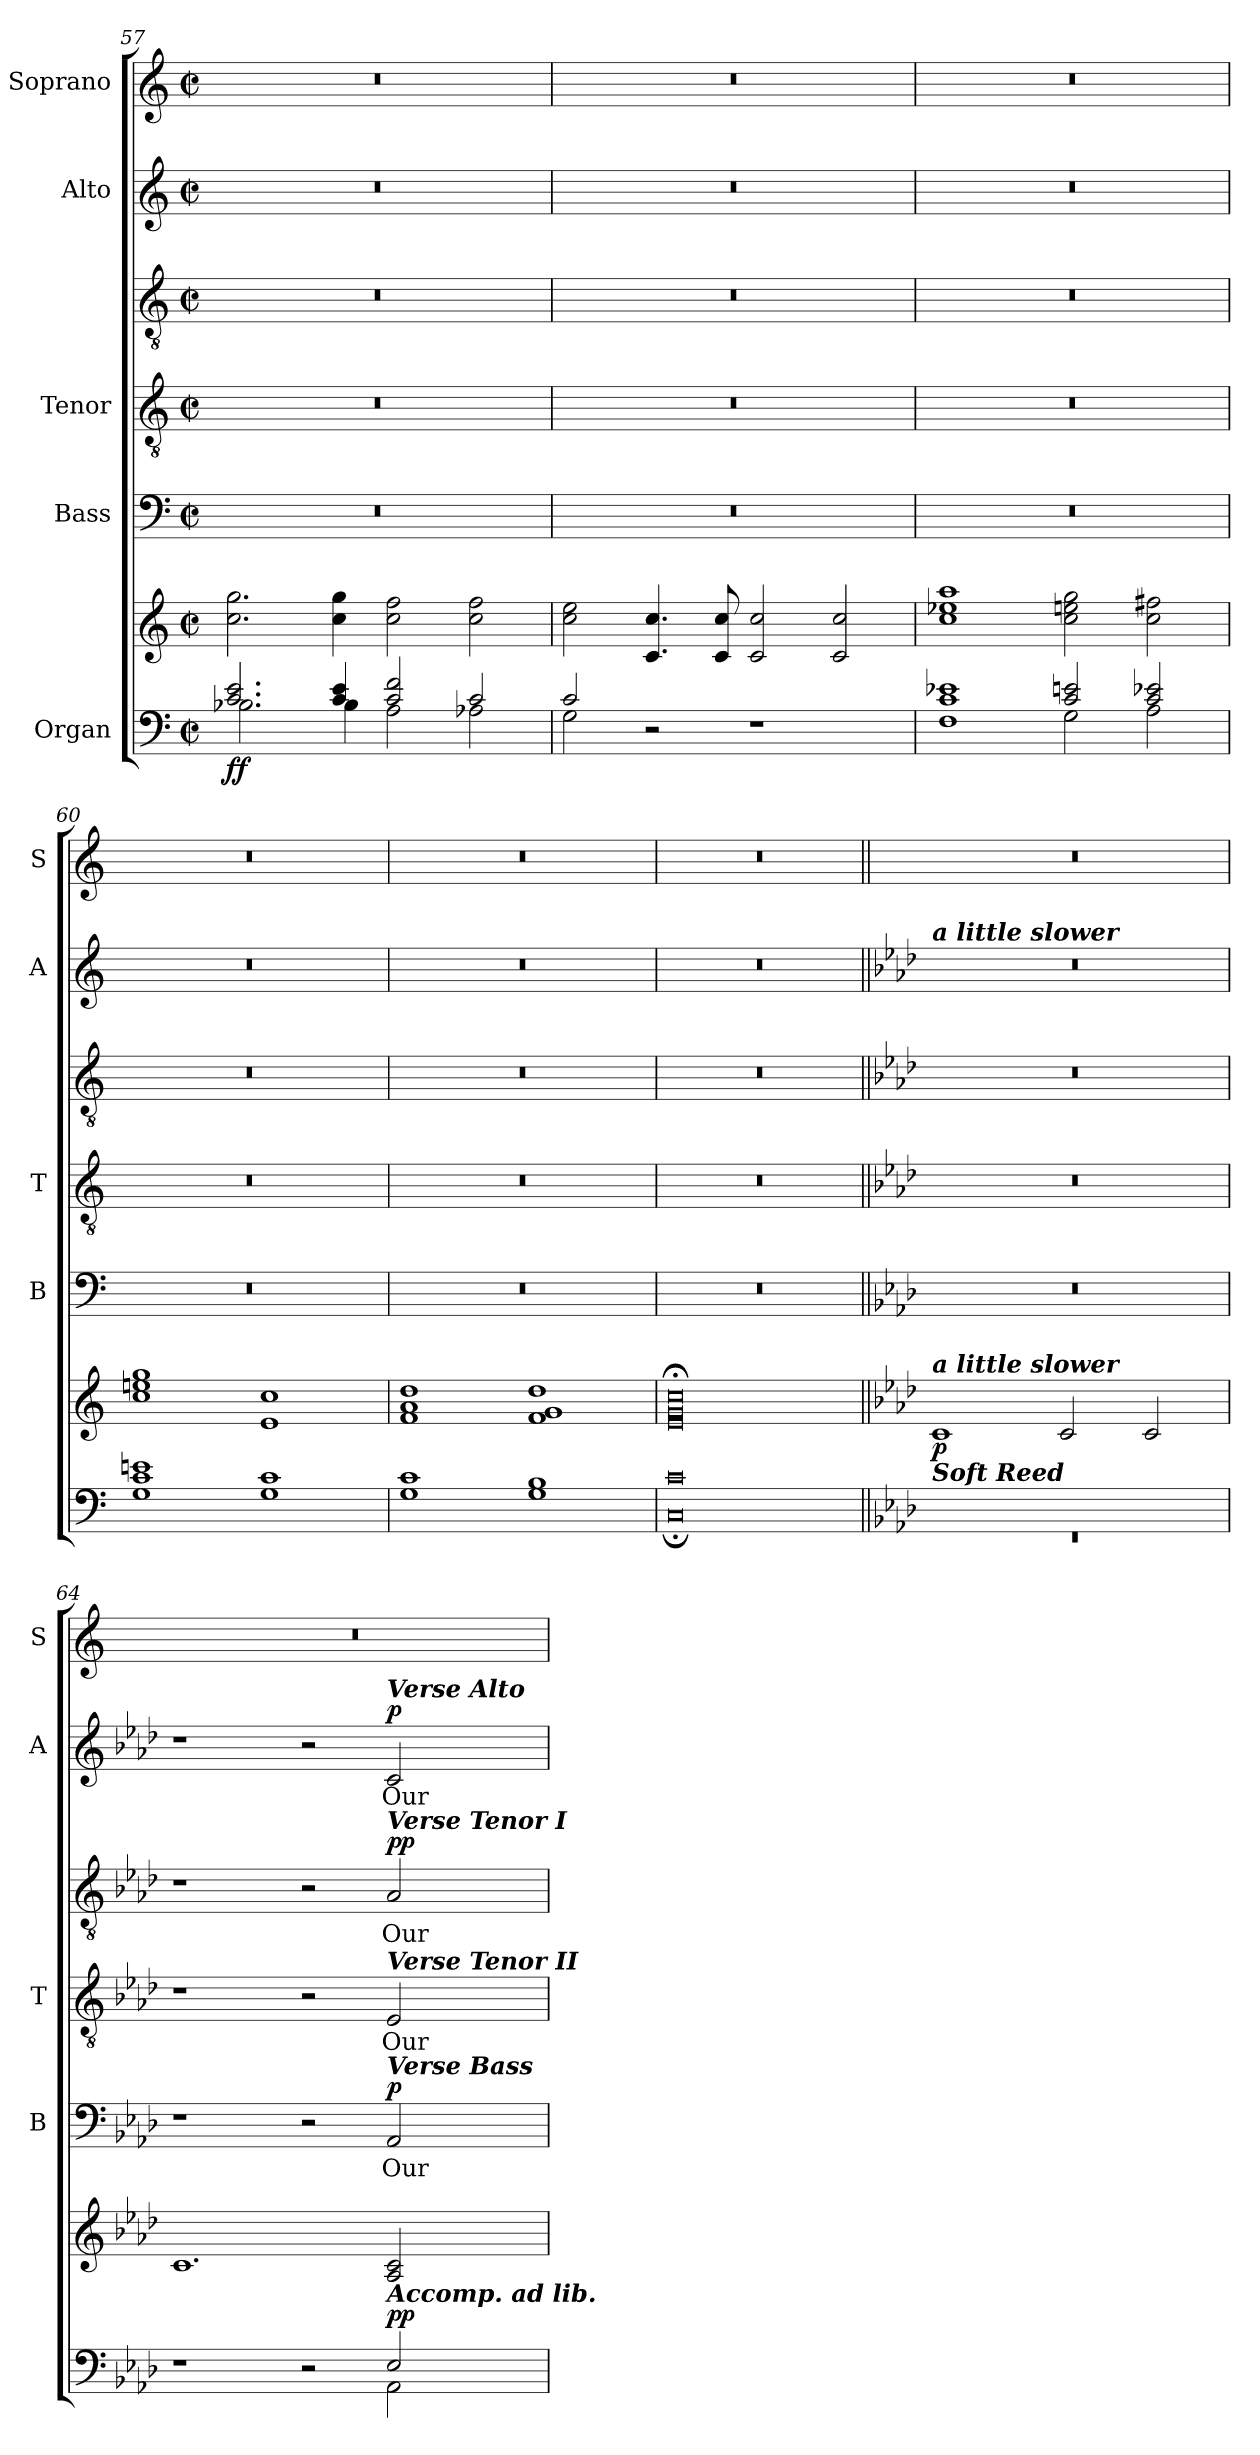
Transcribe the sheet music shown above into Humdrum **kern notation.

**kern	**kern	**dynam	**kern	**text	**dynam	**kern	**text	**kern	**text	**dynam	**kern	**text	**dynam	**kern
*part5	*part5	*part5	*part4	*part4	*part4	*part3	*part3	*part3	*part3	*part3	*part2	*part2	*part2	*part1
*staff7	*staff6	*staff6/7	*staff5	*staff5	*staff5	*staff4	*staff4	*staff3	*staff3	*staff3/4	*staff2	*staff2	*staff2	*staff1
*I"Organ	*	*	*I"Bass	*	*	*I"Tenor	*	*	*	*	*I"Alto	*	*	*I"Soprano
*	*	*	*I'B	*	*	*I'T	*	*	*	*	*I'A	*	*	*I'S
!!LO:LB:g=z
*clefF4	*clefG2	*	*clefF4	*	*	*clefGv2	*	*clefGv2	*	*	*clefG2	*	*	*clefG2
*k[]	*k[]	*	*k[]	*	*	*k[]	*	*k[]	*	*	*k[]	*	*	*k[]
*C:	*C:	*	*C:	*	*	*C:	*	*C:	*	*	*C:	*	*	*C:
*M4/2	*M4/2	*	*M4/2	*	*	*M4/2	*	*M4/2	*	*	*M4/2	*	*	*M4/2
*met(c|)	*met(c|)	*	*met(c|)	*	*	*met(c|)	*	*met(c|)	*	*	*met(c|)	*	*	*met(c|)
=57	=57	=57	=57	=57	=57	=57	=57	=57	=57	=57	=57	=57	=57	=57
*^	*	*	*	*	*	*	*	*	*	*	*	*	*	*
!	!	!	!LO:DY:b=2	!	!	!	!	!	!	!	!	!	!	!	!
2.c/ 2.e/	2.B-X\	2.cc 2.gg	ff	0r	.	.	0r	.	0r	.	.	0r	.	.	0r
4c/ 4e/	4B-\	4cc 4gg	.	.	.	.	.	.	.	.	.	.	.	.	.
2c/ 2f/	2A\	2cc 2ff	.	.	.	.	.	.	.	.	.	.	.	.	.
2c/	2A-X\	2cc 2ff	.	.	.	.	.	.	.	.	.	.	.	.	.
=58	=58	=58	=58	=58	=58	=58	=58	=58	=58	=58	=58	=58	=58	=58	=58
2c/	2G\	2cc 2ee	.	0r	.	.	0r	.	0r	.	.	0r	.	.	0r
2r	2ryy	4.c 4.cc	.	.	.	.	.	.	.	.	.	.	.	.	.
.	.	8c 8cc	.	.	.	.	.	.	.	.	.	.	.	.	.
1r	1ryy	2c 2cc	.	.	.	.	.	.	.	.	.	.	.	.	.
.	.	2c 2cc	.	.	.	.	.	.	.	.	.	.	.	.	.
=59	=59	=59	=59	=59	=59	=59	=59	=59	=59	=59	=59	=59	=59	=59	=59
1F/ 1c/ 1e-X/	1ryy	1cc 1ee-X 1aa	.	0r	.	.	0r	.	0r	.	.	0r	.	.	0r
2c/ 2en/	2G\	2cc 2een 2gg	.	.	.	.	.	.	.	.	.	.	.	.	.
2c/ 2e-X/	2A\	2cc 2ff#X	.	.	.	.	.	.	.	.	.	.	.	.	.
=60	=60	=60	=60	=60	=60	=60	=60	=60	=60	=60	=60	=60	=60	=60	=60
1G/ 1c/ 1en/	0ryy	1cc 1een 1gg	.	0r	.	.	0r	.	0r	.	.	0r	.	.	0r
1G/ 1c/	.	1e 1cc	.	.	.	.	.	.	.	.	.	.	.	.	.
=61	=61	=61	=61	=61	=61	=61	=61	=61	=61	=61	=61	=61	=61	=61	=61
1G/ 1c/	0ryy	1f 1a 1dd	.	0r	.	.	0r	.	0r	.	.	0r	.	.	0r
1G/ 1B/	.	1f 1g 1dd	.	.	.	.	.	.	.	.	.	.	.	.	.
=62	=62	=62	=62	=62	=62	=62	=62	=62	=62	=62	=62	=62	=62	=62	=62
0ryy	0C\; 0c\;	0e;< 0g;< 0cc;<	.	0r	.	.	0r	.	0r	.	.	0r	.	.	0r
=63||	=63||	=63||	=63||	=63||	=63||	=63||	=63||	=63||	=63||	=63||	=63||	=63||	=63||	=63||	=63||
*k[b-e-a-d-]	*	*k[b-e-a-d-]	*	*k[b-e-a-d-]	*	*	*k[b-e-a-d-]	*	*k[b-e-a-d-]	*	*	*k[b-e-a-d-]	*	*	*
*A-:	*	*A-:	*	*A-:	*	*	*A-:	*	*A-:	*	*	*A-:	*	*	*
*	*	*MM192	*	*	*	*	*	*	*	*	*	*	*	*	*
!	!	!	!	!	!	!	!	!	!	!	!	!LO:TX:a:Bi:t=a little slower	!	!	!
!	!	!LO:TX:a:Bi:t=a little slower	!	!	!	!	!	!	!	!	!	!	!	!	!
!	!	!LO:TX:b:Bi:t=Soft Reed	!	!	!	!	!	!	!	!	!	!	!	!	!
!	!	!	!LO:DY:b	!	!	!	!	!	!	!	!	!	!	!	!
0ryy	0r	1c	p	0r	.	.	0r	.	0r	.	.	0r	.	.	0r
.	.	2c	.	.	.	.	.	.	.	.	.	.	.	.	.
.	.	2c	.	.	.	.	.	.	.	.	.	.	.	.	.
=64	=64	=64	=64	=64	=64	=64	=64	=64	=64	=64	=64	=64	=64	=64	=64
1.ryy	1r	1.c	.	1r	.	.	1r	.	1r	.	.	1r	.	.	0r
.	2r	.	.	2r	.	.	2r	.	2r	.	.	2r	.	.	.
!	!	!	!	!	!	!	!	!	!	!	!	!LO:TX:a:Bi:t=Verse Alto	!	!	!
!	!	!	!	!	!	!	!	!	!LO:TX:a:Bi:t=Verse Tenor I	!	!	!	!	!	!
!	!	!	!	!	!	!	!LO:TX:a:Bi:t=Verse Tenor II	!	!	!	!	!	!	!	!
!	!	!	!	!LO:TX:a:Bi:t=Verse Bass	!	!	!	!	!	!	!	!	!	!	!
!	!	!LO:TX:b:Bi:t=Accomp. ad lib.	!	!	!	!	!	!	!	!	!	!	!	!	!
!	!	!	!LO:DY:b=2	!	!LO:LY:b	!	!	!LO:LY:b	!	!LO:LY:b	!	!	!LO:LY:b	!	!
!	!	!	!LO:DY:n=1:a=2	!	!	!LO:DY:b	!	!	!	!	!LO:DY:b=2	!	!	!	!
!	!	!	!	!	!	!	!	!	!	!	!LO:DY:n=1:b	!	!	!LO:DY:b	!
2E-/	2AA-\	2A- 2c	p p	2AA-	Our	p	2E-	Our	2A-	Our	p p	2c	Our	p	.
*v	*v	*	*	*	*	*	*	*	*	*	*	*	*	*	*
=	=	=	=	=	=	=	=	=	=	=	=	=	=	=
*-	*-	*-	*-	*-	*-	*-	*-	*-	*-	*-	*-	*-	*-	*-
